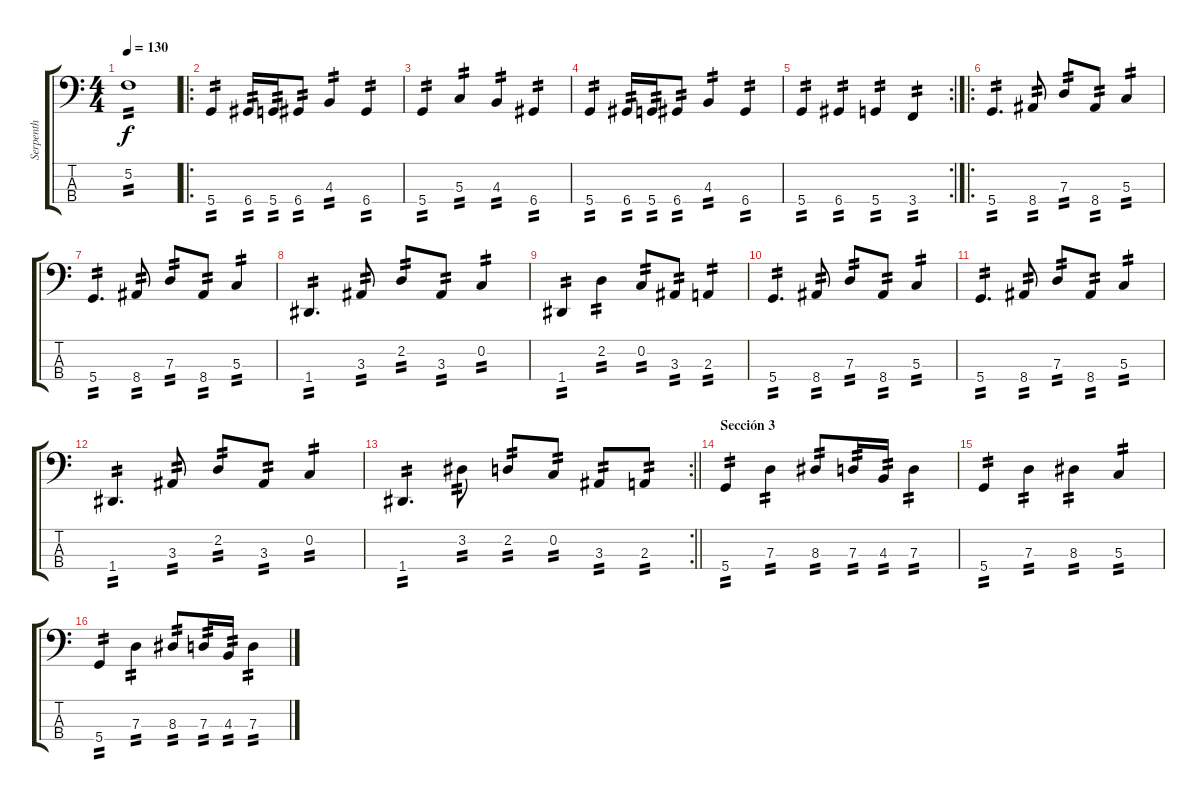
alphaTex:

\track ("Serpenth" "Serpenth") {instrument electricbassfinger}
\staff {score tabs}
\tuning (F2 C2 G1 D1) {hide}
\ts (4 4)
\tempo 130
\clef f4
\ks c
5.2.1{tp 2 dy f} |
\ro
5.4.4{tp 2} 6.4.16{tp 2} 5.4.16{tp 2} 6.4.8{tp 2} 4.3.4{tp 2} 6.4.4{tp 2} |
5.4.4{tp 2} 5.3.4{tp 2} 4.3.4{tp 2} 6.4.4{tp 2} |
5.4.4{tp 2} 6.4.16{tp 2} 5.4.16{tp 2} 6.4.8{tp 2} 4.3.4{tp 2} 6.4.4{tp 2} |
\rc 2
5.4.4{tp 2} 6.4.4{tp 2} 5.4.4{tp 2} 3.4.4{tp 2} |
\ro
5.4.4{d tp 2} 8.4.8{tp 2} 7.3.8{tp 2} 8.4.8{tp 2} 5.3.4{tp 2} |
5.4.4{d tp 2} 8.4.8{tp 2} 7.3.8{tp 2} 8.4.8{tp 2} 5.3.4{tp 2} |
1.4.4{d tp 2} 3.3.8{tp 2} 2.2.8{tp 2} 3.3.8{tp 2} 0.2.4{tp 2} |
1.4.4{tp 2} 2.2.4{tp 2} 0.2.8{tp 2} 3.3.8{tp 2} 2.3.4{tp 2} |
5.4.4{d tp 2} 8.4.8{tp 2} 7.3.8{tp 2} 8.4.8{tp 2} 5.3.4{tp 2} |
5.4.4{d tp 2} 8.4.8{tp 2} 7.3.8{tp 2} 8.4.8{tp 2} 5.3.4{tp 2} |
1.4.4{d tp 2} 3.3.8{tp 2} 2.2.8{tp 2} 3.3.8{tp 2} 0.2.4{tp 2} |
\rc 2
\barLineRight lightlight
1.4.4{d tp 2} 3.2.8{tp 2} 2.2.8{tp 2} 0.2.8{tp 2} 3.3.8{tp 2} 2.3.8{tp 2} |
\section ("" "Sección 3")
5.4.4{tp 2} 7.3.4{tp 2} 8.3.8{tp 2} 7.3.16{tp 2} 4.3.16{tp 2} 7.3.4{tp 2} |
5.4.4{tp 2} 7.3.4{tp 2} 8.3.4{tp 2} 5.3.4{tp 2} |
5.4.4{tp 2} 7.3.4{tp 2} 8.3.8{tp 2} 7.3.16{tp 2} 4.3.16{tp 2} 7.3.4{tp 2}
